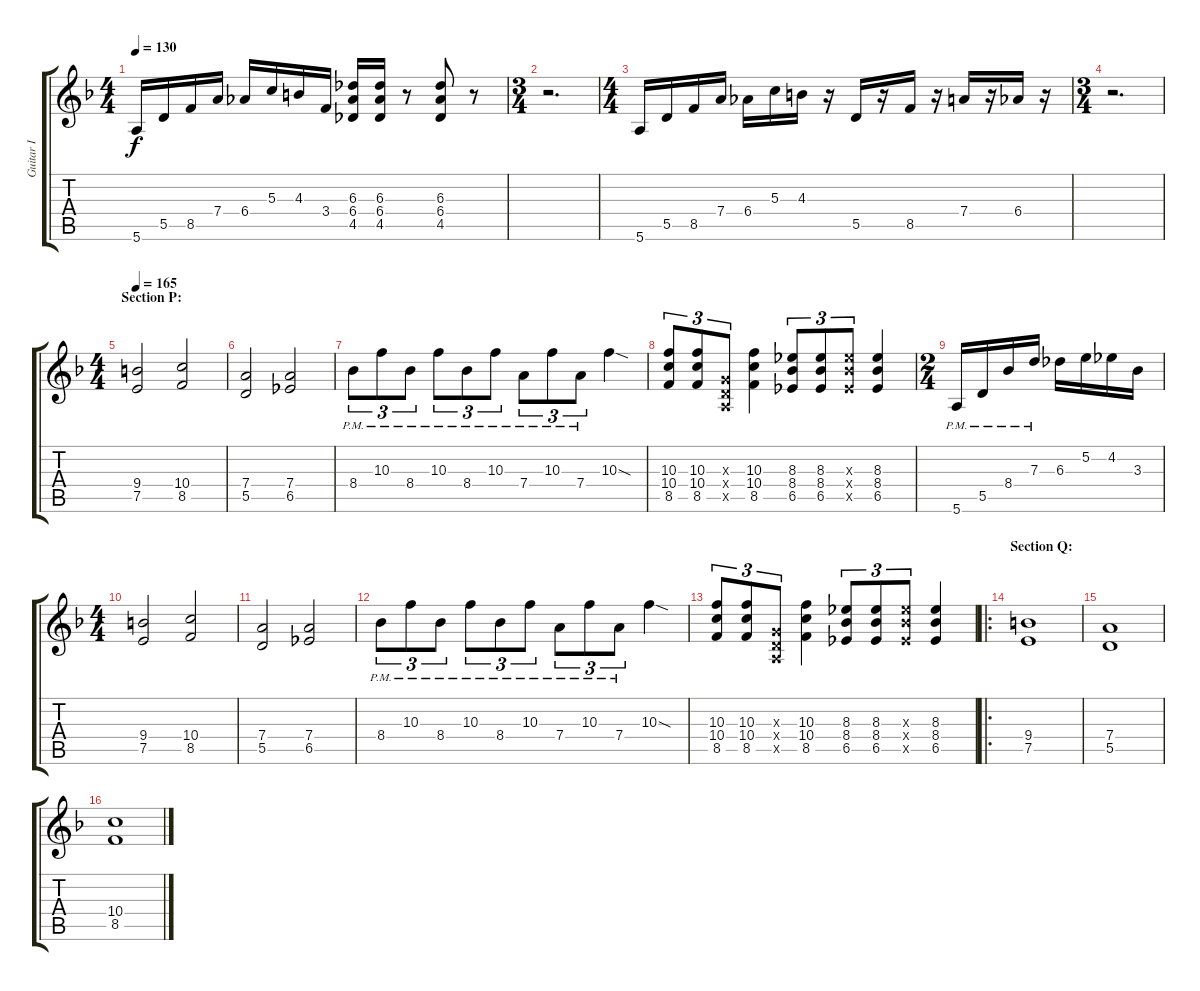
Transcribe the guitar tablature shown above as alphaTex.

\track ("Guitar I" "Guitar I") {instrument overdrivenguitar}
\staff {score tabs}
\tuning (E4 B3 G3 D3 A2 E2) {hide}
\ts (4 4)
\tempo 130
\clef g2
\ks f
5.6.16{dy f volume 13 balance 10 instrument overdrivenguitar} 5.5.16 8.5.16 7.4.16 6.4.16 5.3.16 4.3.16 3.4.16 (6.3 6.4 4.5).16 (6.3 6.4 4.5).16 r.8 (6.3 6.4 4.5).8 r.8 |
\ts (3 4)
r.2{d} |
\ts (4 4)
5.6.16 5.5.16 8.5.16 7.4.16 6.4.16 5.3.16 4.3.16 r.16 5.5.16 r.16 8.5.16 r.16 7.4.16 r.16 6.4.16 r.16 |
\ts (3 4)
r.2{d} |
\ts (4 4)
\section ("" "Section P:")
\tempo 165
(9.4 7.5).2{volume 12 balance 0 instrument overdrivenguitar} (10.4 8.5).2 |
(7.4 5.5).2 (7.4 6.5).2 |
8.4{pm}.8{tu (3 2)} 10.3{pm}.8{tu (3 2)} 8.4{pm}.8{tu (3 2)} 10.3{pm}.8{tu (3 2)} 8.4{pm}.8{tu (3 2)} 10.3{pm}.8{tu (3 2)} 7.4{pm}.8{tu (3 2)} 10.3{pm}.8{tu (3 2)} 7.4{pm}.8{tu (3 2)} 10.3{sod}.4 |
(10.3 10.4 8.5).8{tu (3 2)} (10.3 10.4 8.5).8{tu (3 2)} (0.3{x} 0.4{x} 0.5{x}).8{tu (3 2)} (10.3 10.4 8.5).4 (8.3 8.4 6.5).8{tu (3 2)} (8.3 8.4 6.5).8{tu (3 2)} (8.3{x} 8.4{x} 6.5{x}).8{tu (3 2)} (8.3 8.4 6.5).4 |
\ts (2 4)
5.6{pm}.16 5.5{pm}.16 8.4{pm}.16 7.3{pm}.16 6.3.16 5.2.16 4.2.16 3.3.16 |
\ts (4 4)
(9.4 7.5).2 (10.4 8.5).2 |
(7.4 5.5).2 (7.4 6.5).2 |
8.4{pm}.8{tu (3 2)} 10.3{pm}.8{tu (3 2)} 8.4{pm}.8{tu (3 2)} 10.3{pm}.8{tu (3 2)} 8.4{pm}.8{tu (3 2)} 10.3{pm}.8{tu (3 2)} 7.4{pm}.8{tu (3 2)} 10.3{pm}.8{tu (3 2)} 7.4{pm}.8{tu (3 2)} 10.3{sod}.4 |
(10.3 10.4 8.5).8{tu (3 2)} (10.3 10.4 8.5).8{tu (3 2)} (0.3{x} 0.4{x} 0.5{x}).8{tu (3 2)} (10.3 10.4 8.5).4 (8.3 8.4 6.5).8{tu (3 2)} (8.3 8.4 6.5).8{tu (3 2)} (8.3{x} 8.4{x} 6.5{x}).8{tu (3 2)} (8.3 8.4 6.5).4 |
\ro
\section ("" "Section Q:")
(9.4 7.5).1{volume 11 balance 8 instrument overdrivenguitar} |
(7.4 5.5).1 |
(10.4 8.5).1
